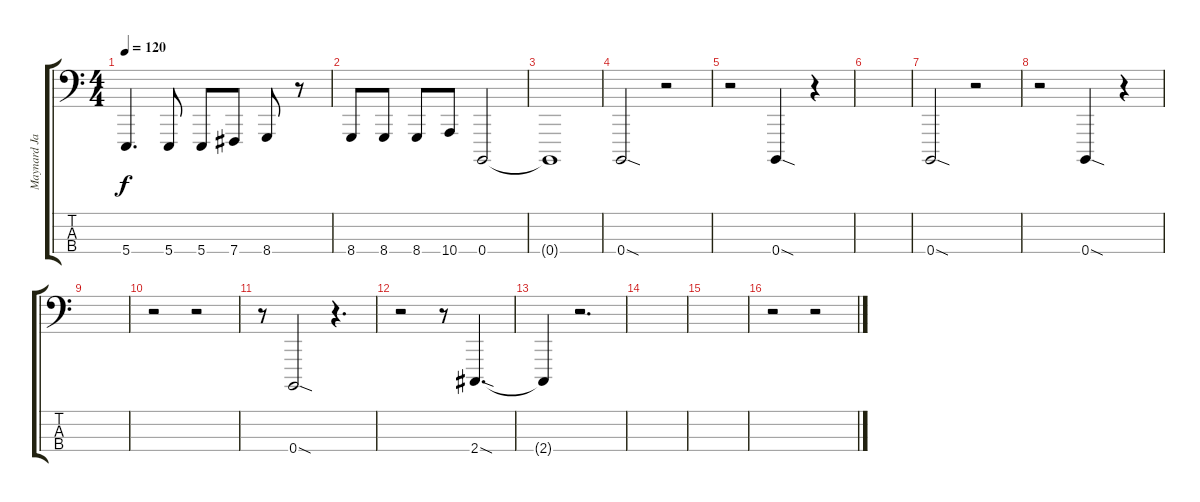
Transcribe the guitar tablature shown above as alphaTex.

\track ("Maynard James Keenan" "Maynard Ja") {instrument lead2sawtooth}
\staff {score tabs}
\tuning (G2 D2 A1 B0) {hide}
\ts (4 4)
\tempo 120
\clef f4
\ks c
5.4.4{d dy f} 5.4.8 5.4.8 7.4.8 8.4.8 r.8 |
8.4.8 8.4.8 8.4.8 10.4.8 0.4.2 |
0.4{t}.1 |
0.4{sod}.2 r.2 |
r.2 0.4{sod}.4 r.4 |
|
0.4{sod}.2 r.2 |
r.2 0.4{sod}.4 r.4 |
|
r.2 r.2 |
r.8 0.4{sod}.2 r.4{d} |
r.2 r.8 2.4{sod}.4{d} |
2.4{t}.4 r.2{d} |
|
|
r.2 r.2
